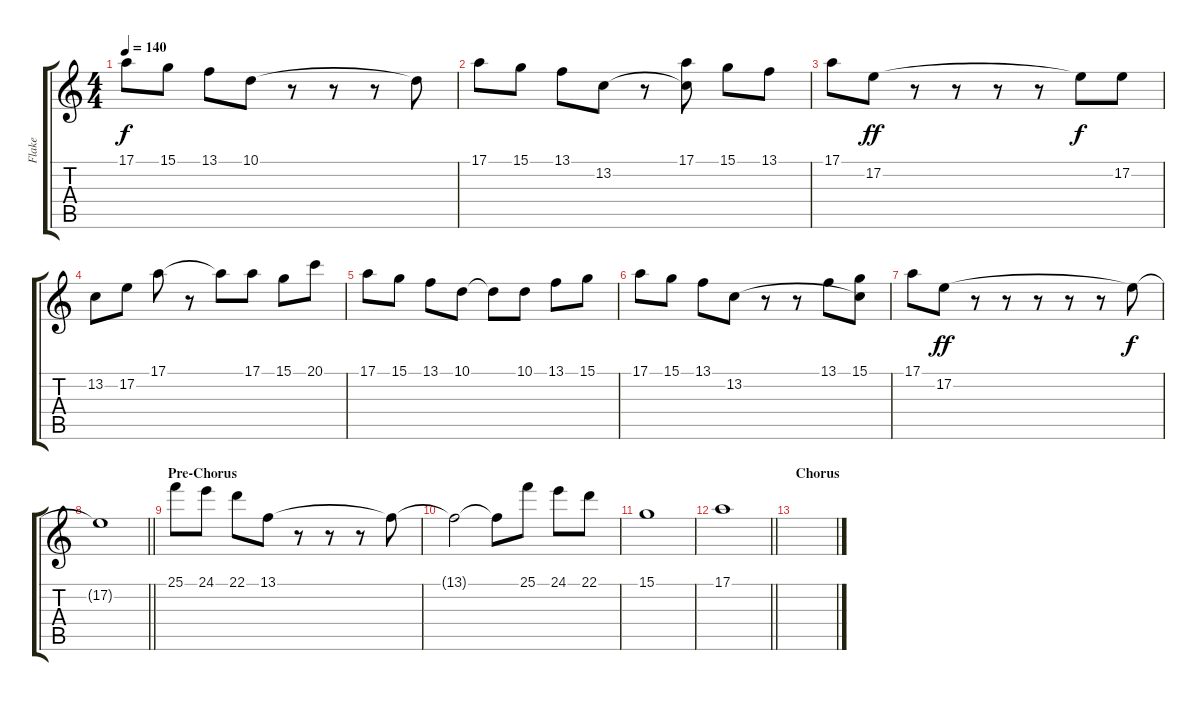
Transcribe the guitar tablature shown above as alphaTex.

\track ("Flake" "Flake") {instrument whistle}
\staff {score tabs}
\tuning (E4 B3 G3 D3 A2 E2) {hide}
\ts (4 4)
\tempo 140
\clef g2
\ks c
17.1.8{dy f} 15.1.8 13.1.8 10.1.8 r.8 r.8 r.8 10.1{t}.8 |
17.1.8 15.1.8 13.1.8 13.2.8 r.8 (17.1 13.2{t}).8 15.1.8 13.1.8 |
17.1.8 17.2.8{dy ff} r.8 r.8 r.8 r.8 17.2{t}.8{dy f} 17.2.8 |
13.2.8 17.2.8 17.1.8 r.8 17.1{t}.8 17.1.8 15.1.8 20.1.8 |
17.1.8 15.1.8 13.1.8 10.1.8 10.1{t}.8 10.1.8 13.1.8 15.1.8 |
17.1.8 15.1.8 13.1.8 13.2.8 r.8 r.8 13.1.8 (15.1 13.2{t}).8 |
17.1.8 17.2.8{dy ff} r.8 r.8 r.8 r.8 r.8 17.2{t}.8{dy f} |
\barLineRight lightlight
17.2{t}.1 |
\section ("" "Pre-Chorus")
25.1.8{volume 7} 24.1.8 22.1.8 13.1.8 r.8 r.8 r.8 13.1{t}.8 |
13.1{t}.2 13.1{t}.8 25.1.8 24.1.8 22.1.8 |
15.1.1 |
\barLineRight lightlight
17.1.1 |
\section ("" "Chorus")
